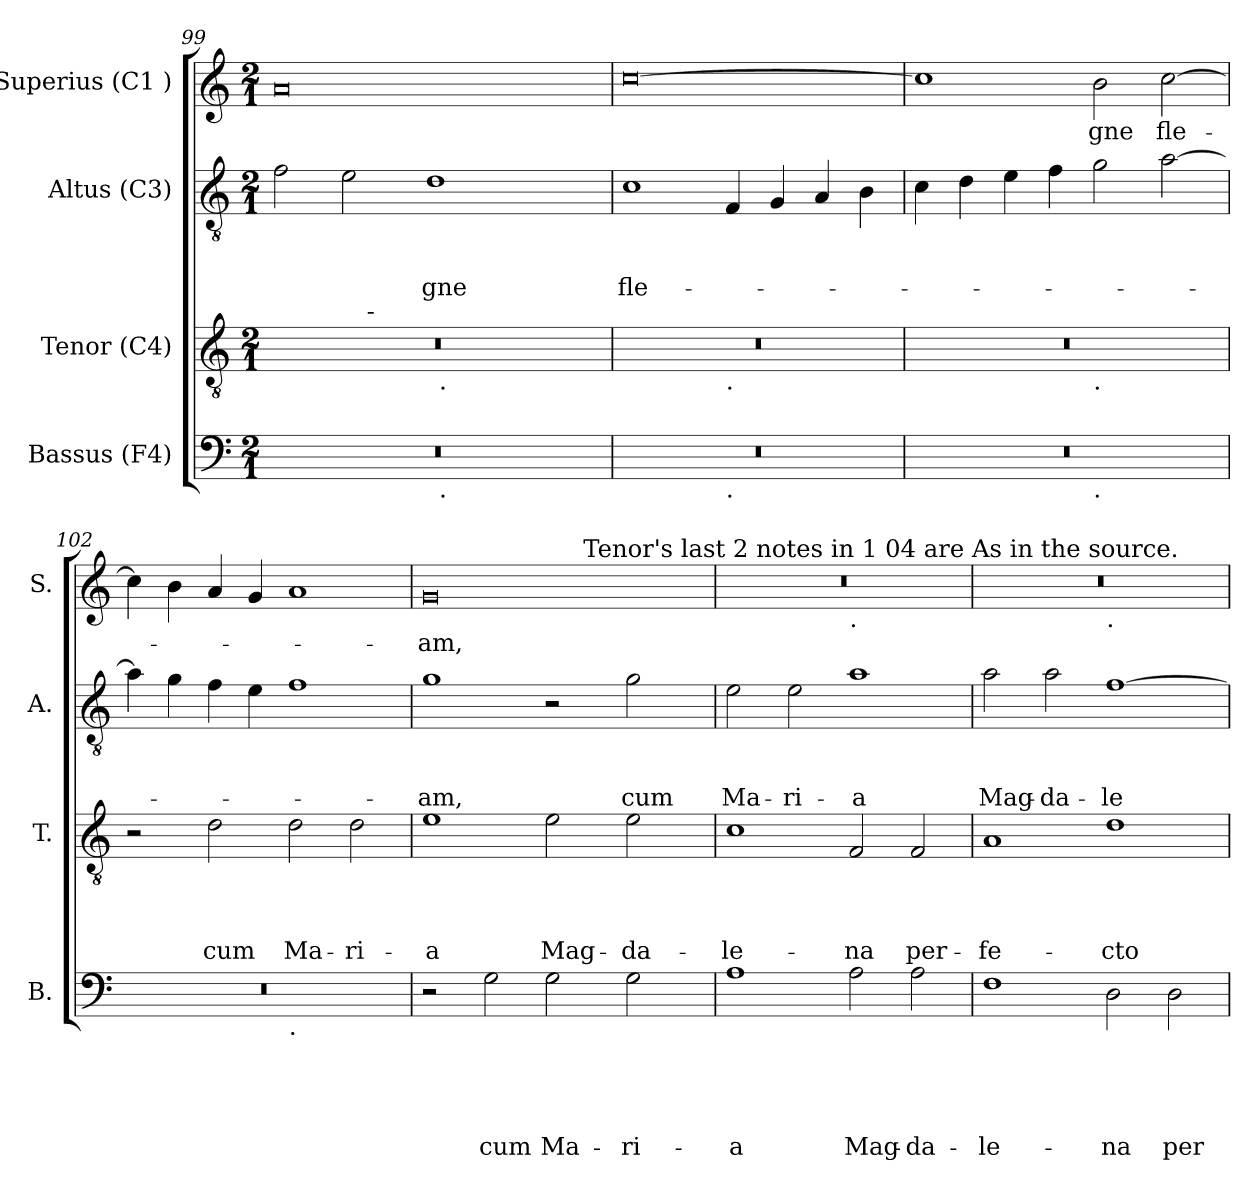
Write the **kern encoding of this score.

**kern	**text	**text	**text	**text	**text	**kern	**text	**text	**text	**text	**kern	**text	**text	**text	**kern	**text
*part4	*part4	*part4	*part4	*part4	*part4	*part3	*part3	*part3	*part3	*part3	*part2	*part2	*part2	*part2	*part1	*part1
*staff4	*staff4	*staff4	*staff4	*staff4	*staff4	*staff3	*staff3	*staff3	*staff3	*staff3	*staff2	*staff2	*staff2	*staff2	*staff1	*staff1
*I"Bassus (F4)	*	*	*	*	*	*I"Tenor (C4)	*	*	*	*	*I"Altus (C3)	*	*	*	*I"Superius (C1 )	*
*I'B.	*	*	*	*	*	*I'T.	*	*	*	*	*I'A.	*	*	*	*I'S.	*
!!LO:LB:g=z
*clefF4	*	*	*	*	*	*clefGv2	*	*	*	*	*clefGv2	*	*	*	*clefG2	*
*k[]	*	*	*	*	*	*k[]	*	*	*	*	*k[]	*	*	*	*k[]	*
*C:	*	*	*	*	*	*C:	*	*	*	*	*C:	*	*	*	*C:	*
*M2/1	*	*	*	*	*	*M2/1	*	*	*	*	*M2/1	*	*	*	*M2/1	*
=99	=99	=99	=99	=99	=99	=99	=99	=99	=99	=99	=99	=99	=99	=99	=99	=99
*^	*	*	*	*	*	*^	*	*	*	*	*	*	*	*	*	*
*	*	*	*	*	*	*	*	*^	*	*	*	*	*	*	*	*	*	*
0r	1ryy	.	.	.	.	.	0r	2ryy	1ryy	.	.	.	.	2f\	.	.	.	0a	.
.	.	.	.	.	.	.	.	16.ryy	.	.	.	.	.	2e\	.	.	.	.	.
!	!	!	!	!	!	!	!	!LO:TX:a:t=-	!	!	!	!	!	!	!	!	!	!	!
.	.	.	.	.	.	.	.	1ryy	.	.	.	.	.	.	.	.	.	.	.
!	!	!	!	!	!	!	!	!	!	!	!	!	!	!	!	!	!LO:LY:b:rj	!	!
.	32ryy	.	.	.	.	.	.	.	32ryy	.	.	.	.	1d	.	.	-gne	.	.
!	!	!	!	!	!	!	!	!	!LO:TX:b:t=.	!	!	!	!	!	!	!	!	!	!
!	!LO:TX:b:t=.	!	!	!	!	!	!	!	!	!	!	!	!	!	!	!	!	!	!
.	2ryy	.	.	.	.	.	.	.	2ryy	.	.	.	.	.	.	.	.	.	.
.	4...ryy	.	.	.	.	.	.	.	4...ryy	.	.	.	.	.	.	.	.	.	.
.	.	.	.	.	.	.	.	4ryy	.	.	.	.	.	.	.	.	.	.	.
.	.	.	.	.	.	.	.	8ryy	.	.	.	.	.	.	.	.	.	.	.
.	.	.	.	.	.	.	.	32ryy	.	.	.	.	.	.	.	.	.	.	.
=100	=100	=100	=100	=100	=100	=100	=100	=100	=100	=100	=100	=100	=100	=100	=100	=100	=100	=100	=100
!	!	!	!	!	!	!	!	!	!	!	!	!	!	!	!	!	!LO:LY:b:rj	!	!
*	*	*	*	*	*	*	*	*v	*v	*	*	*	*	*	*	*	*	*	*
0r	1ryy	.	.	.	.	.	0r	1ryy	.	.	.	.	1c	.	.	fle-	[>0cc	.
!	!	!	!	!	!	!	!	!LO:TX:b:t=.	!	!	!	!	!	!	!	!	!	!
!	!LO:TX:b:t=.	!	!	!	!	!	!	!	!	!	!	!	!	!	!	!	!	!
.	1ryy	.	.	.	.	.	.	1ryy	.	.	.	.	4F/	.	.	.	.	.
.	.	.	.	.	.	.	.	.	.	.	.	.	4G/	.	.	.	.	.
.	.	.	.	.	.	.	.	.	.	.	.	.	4A/	.	.	.	.	.
.	.	.	.	.	.	.	.	.	.	.	.	.	4B\	.	.	.	.	.
=101	=101	=101	=101	=101	=101	=101	=101	=101	=101	=101	=101	=101	=101	=101	=101	=101	=101	=101
0r	1ryy	.	.	.	.	.	0r	1ryy	.	.	.	.	4c\	.	.	.	1cc]	.
.	.	.	.	.	.	.	.	.	.	.	.	.	4d\	.	.	.	.	.
.	.	.	.	.	.	.	.	.	.	.	.	.	4e\	.	.	.	.	.
.	.	.	.	.	.	.	.	.	.	.	.	.	4f\	.	.	.	.	.
!	!	!	!	!	!	!	!	!LO:TX:b:t=.	!	!	!	!	!	!	!	!	!	!
!	!LO:TX:b:t=.	!	!	!	!	!	!	!	!	!	!	!	!	!	!	!	!	!
!	!	!	!	!	!	!	!	!	!	!	!	!	!	!	!	!	!	!LO:LY:b:rj
.	1ryy	.	.	.	.	.	.	1ryy	.	.	.	.	2g\	.	.	.	2b\	-gne
!	!	!	!	!	!	!	!	!	!	!	!	!	!	!	!	!	!	!LO:LY:b:rj
.	.	.	.	.	.	.	.	.	.	.	.	.	[>2a\	.	.	.	[>2cc\	fle-
*	*	*	*	*	*	*	*v	*v	*	*	*	*	*	*	*	*	*	*
=102	=102	=102	=102	=102	=102	=102	=102	=102	=102	=102	=102	=102	=102	=102	=102	=102	=102
0r	1ryy	.	.	.	.	.	2r	.	.	.	.	4a\]	.	.	.	4cc\]	.
.	.	.	.	.	.	.	.	.	.	.	.	4g\	.	.	.	4b\	.
!	!	!	!	!	!	!	!	!	!	!	!LO:LY:b:rj	!	!	!	!	!	!
.	.	.	.	.	.	.	2d\	.	.	.	cum	4f\	.	.	.	4a/	.
.	.	.	.	.	.	.	.	.	.	.	.	4e\	.	.	.	4g/	.
!	!LO:TX:b:t=.	!	!	!	!	!	!	!	!	!	!	!	!	!	!	!	!
!	!	!	!	!	!	!	!	!	!	!	!LO:LY:b:rj	!	!	!	!	!	!
.	1ryy	.	.	.	.	.	2d\	.	.	.	Ma-	1f	.	.	.	1a	.
!	!	!	!	!	!	!	!	!	!	!	!LO:LY:b:rj	!	!	!	!	!	!
.	.	.	.	.	.	.	2d\	.	.	.	-ri-	.	.	.	.	.	.
!!LO:PB:g=z
=103	=103	=103	=103	=103	=103	=103	=103	=103	=103	=103	=103	=103	=103	=103	=103	=103	=103
!	!	!	!	!	!	!	!	!	!	!	!LO:LY:b:rj	!	!	!	!LO:LY:b:rj	!	!LO:LY:b:rj
*v	*v	*	*	*	*	*	*	*	*	*	*	*	*	*	*	*^	*
2r	.	.	.	.	.	1e	.	.	.	-a	1g	.	.	-am,	0g	1ryy	-am,
!	!	!	!	!	!LO:LY:b:rj	!	!	!	!	!	!	!	!	!	!	!	!
2G\	.	.	.	.	cum	.	.	.	.	.	.	.	.	.	.	.	.
!	!	!	!	!	!LO:LY:b:rj	!	!	!	!	!LO:LY:b:rj	!	!	!	!	!	!	!
2G\	.	.	.	.	Ma-	2e\	.	.	.	Mag-	2r	.	.	.	.	8..ryy	.
!	!	!	!	!	!	!	!	!	!	!	!	!	!	!	!	!LO:TX:a:t=Tenor's last 2 notes in 1 04 are As in the source.	!
.	.	.	.	.	.	.	.	.	.	.	.	.	.	.	.	2ryy	.
!	!	!	!	!	!LO:LY:b:rj	!	!	!	!	!LO:LY:b:rj	!	!	!	!LO:LY:b:rj	!	!	!
2G\	.	.	.	.	-ri-	2e\	.	.	.	-da-	2g\	.	.	cum	.	.	.
.	.	.	.	.	.	.	.	.	.	.	.	.	.	.	.	4ryy	.
.	.	.	.	.	.	.	.	.	.	.	.	.	.	.	.	32ryy	.
=104	=104	=104	=104	=104	=104	=104	=104	=104	=104	=104	=104	=104	=104	=104	=104	=104	=104
!	!	!	!	!	!LO:LY:b:rj	!	!	!	!	!LO:LY:b:rj	!	!	!	!LO:LY:b:rj	!	!	!
1A	.	.	.	.	-a	1c	.	.	.	-le-	2e\	.	.	Ma-	0r	1ryy	.
!	!	!	!	!	!	!	!	!	!	!	!	!	!	!LO:LY:b:rj	!	!	!
.	.	.	.	.	.	.	.	.	.	.	2e\	.	.	-ri-	.	.	.
!	!	!	!	!	!	!	!	!	!	!	!	!	!	!	!	!LO:TX:b:t=.	!
!	!	!	!	!	!LO:LY:b:rj	!	!	!	!	!LO:LY:b:rj	!	!	!	!LO:LY:b:rj	!	!	!
2A\	.	.	.	.	Mag-	2F/	.	.	.	-na	1a	.	.	-a	.	1ryy	.
!	!	!	!	!	!LO:LY:b:rj	!	!	!	!	!LO:LY:b:rj	!	!	!	!	!	!	!
2A\	.	.	.	.	-da-	2F/	.	.	.	per-	.	.	.	.	.	.	.
=105	=105	=105	=105	=105	=105	=105	=105	=105	=105	=105	=105	=105	=105	=105	=105	=105	=105
!	!	!	!	!	!LO:LY:b:rj	!	!	!	!	!LO:LY:b:rj	!	!	!	!LO:LY:b:rj	!	!	!
1F	.	.	.	.	-le-	1A	.	.	.	-fe-	2a\	.	.	Mag-	0r	1ryy	.
!	!	!	!	!	!	!	!	!	!	!	!	!	!	!LO:LY:b:rj	!	!	!
.	.	.	.	.	.	.	.	.	.	.	2a\	.	.	-da-	.	.	.
!	!	!	!	!	!	!	!	!	!	!	!	!	!	!	!	!LO:TX:b:t=.	!
!	!	!	!	!	!LO:LY:b:rj	!	!	!	!	!LO:LY:b:rj	!	!	!	!LO:LY:b:rj	!	!	!
2D\	.	.	.	.	-na	1d	.	.	.	-cto	[>1f	.	.	-le-	.	1ryy	.
!	!	!	!	!	!LO:LY:b:rj	!	!	!	!	!	!	!	!	!	!	!	!
2D\	.	.	.	.	per-	.	.	.	.	.	.	.	.	.	.	.	.
*	*	*	*	*	*	*	*	*	*	*	*	*	*	*	*v	*v	*
=	=	=	=	=	=	=	=	=	=	=	=	=	=	=	=	=
*-	*-	*-	*-	*-	*-	*-	*-	*-	*-	*-	*-	*-	*-	*-	*-	*-
